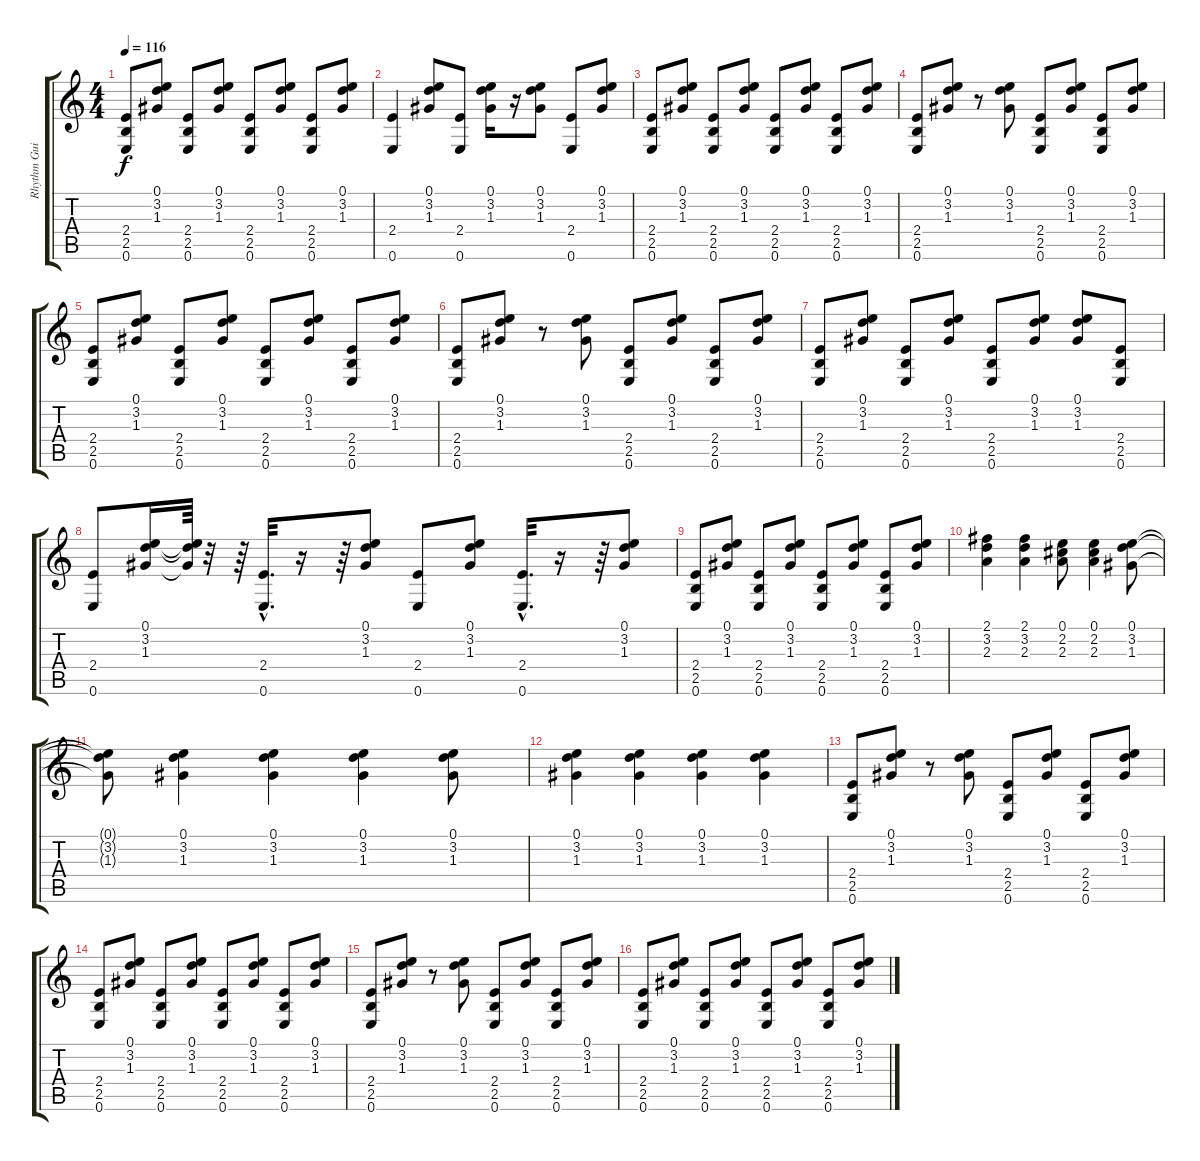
\track ("Rhythm Guitar" "Rhythm Gui") {instrument acousticguitarsteel}
\staff {score tabs}
\tuning (E4 B3 G3 D3 A2 E2) {hide}
\ts (4 4)
\tempo 116
\clef g2
\ks c
(2.4 2.5 0.6).8{dy f} (0.1 3.2 1.3).8 (2.4 2.5 0.6).8 (0.1 3.2 1.3).8 (2.4 2.5 0.6).8 (0.1 3.2 1.3).8 (2.4 2.5 0.6).8 (0.1 3.2 1.3).8 |
(2.4 0.6).4 (0.1 3.2 1.3).8 (2.4 0.6).8 (0.1 3.2 1.3).16 r.16 (0.1 3.2 1.3).8 (2.4 0.6).8 (0.1 3.2 1.3).8 |
(2.4 2.5 0.6).8 (0.1 3.2 1.3).8 (2.4 2.5 0.6).8 (0.1 3.2 1.3).8 (2.4 2.5 0.6).8 (0.1 3.2 1.3).8 (2.4 2.5 0.6).8 (0.1 3.2 1.3).8 |
(2.4 2.5 0.6).8 (0.1 3.2 1.3).8 r.8 (0.1 3.2 1.3).8 (2.4 2.5 0.6).8 (0.1 3.2 1.3).8 (2.4 2.5 0.6).8 (0.1 3.2 1.3).8 |
(2.4 2.5 0.6).8 (0.1 3.2 1.3).8 (2.4 2.5 0.6).8 (0.1 3.2 1.3).8 (2.4 2.5 0.6).8 (0.1 3.2 1.3).8 (2.4 2.5 0.6).8 (0.1 3.2 1.3).8 |
(2.4 2.5 0.6).8 (0.1 3.2 1.3).8 r.8 (0.1 3.2 1.3).8 (2.4 2.5 0.6).8 (0.1 3.2 1.3).8 (2.4 2.5 0.6).8 (0.1 3.2 1.3).8 |
(2.4 2.5 0.6).8 (0.1 3.2 1.3).8 (2.4 2.5 0.6).8 (0.1 3.2 1.3).8 (2.4 2.5 0.6).8 (0.1 3.2 1.3).8 (0.1 3.2 1.3).8 (2.4 2.5 0.6).8 |
(2.4 0.6).8 (0.1 3.2 1.3).16 (0.1{t} 3.2{t} 1.3{t}).64 r.32 r.64 (2.4{hac} 0.6{hac}).32{d} r.16 r.64 (0.1 3.2 1.3).8 (2.4 0.6).8 (0.1 3.2 1.3).8 (2.4{hac} 0.6{hac}).32{d} r.16 r.64 (0.1 3.2 1.3).8 |
(2.4 2.5 0.6).8 (0.1 3.2 1.3).8 (2.4 2.5 0.6).8 (0.1 3.2 1.3).8 (2.4 2.5 0.6).8 (0.1 3.2 1.3).8 (2.4 2.5 0.6).8 (0.1 3.2 1.3).8 |
(2.1 3.2 2.3).4 (2.1 3.2 2.3).4 (0.1 2.2 2.3).8 (0.1 2.2 2.3).4 (0.1 3.2 1.3).8 |
(0.1{t} 3.2{t} 1.3{t}).8 (0.1 3.2 1.3).4 (0.1 3.2 1.3).4 (0.1 3.2 1.3).4 (0.1 3.2 1.3).8 |
(0.1 3.2 1.3).4 (0.1 3.2 1.3).4 (0.1 3.2 1.3).4 (0.1 3.2 1.3).4 |
(2.4 2.5 0.6).8 (0.1 3.2 1.3).8 r.8 (0.1 3.2 1.3).8 (2.4 2.5 0.6).8 (0.1 3.2 1.3).8 (2.4 2.5 0.6).8 (0.1 3.2 1.3).8 |
(2.4 2.5 0.6).8 (0.1 3.2 1.3).8 (2.4 2.5 0.6).8 (0.1 3.2 1.3).8 (2.4 2.5 0.6).8 (0.1 3.2 1.3).8 (2.4 2.5 0.6).8 (0.1 3.2 1.3).8 |
(2.4 2.5 0.6).8 (0.1 3.2 1.3).8 r.8 (0.1 3.2 1.3).8 (2.4 2.5 0.6).8 (0.1 3.2 1.3).8 (2.4 2.5 0.6).8 (0.1 3.2 1.3).8 |
(2.4 2.5 0.6).8 (0.1 3.2 1.3).8 (2.4 2.5 0.6).8 (0.1 3.2 1.3).8 (2.4 2.5 0.6).8 (0.1 3.2 1.3).8 (2.4 2.5 0.6).8 (0.1 3.2 1.3).8
